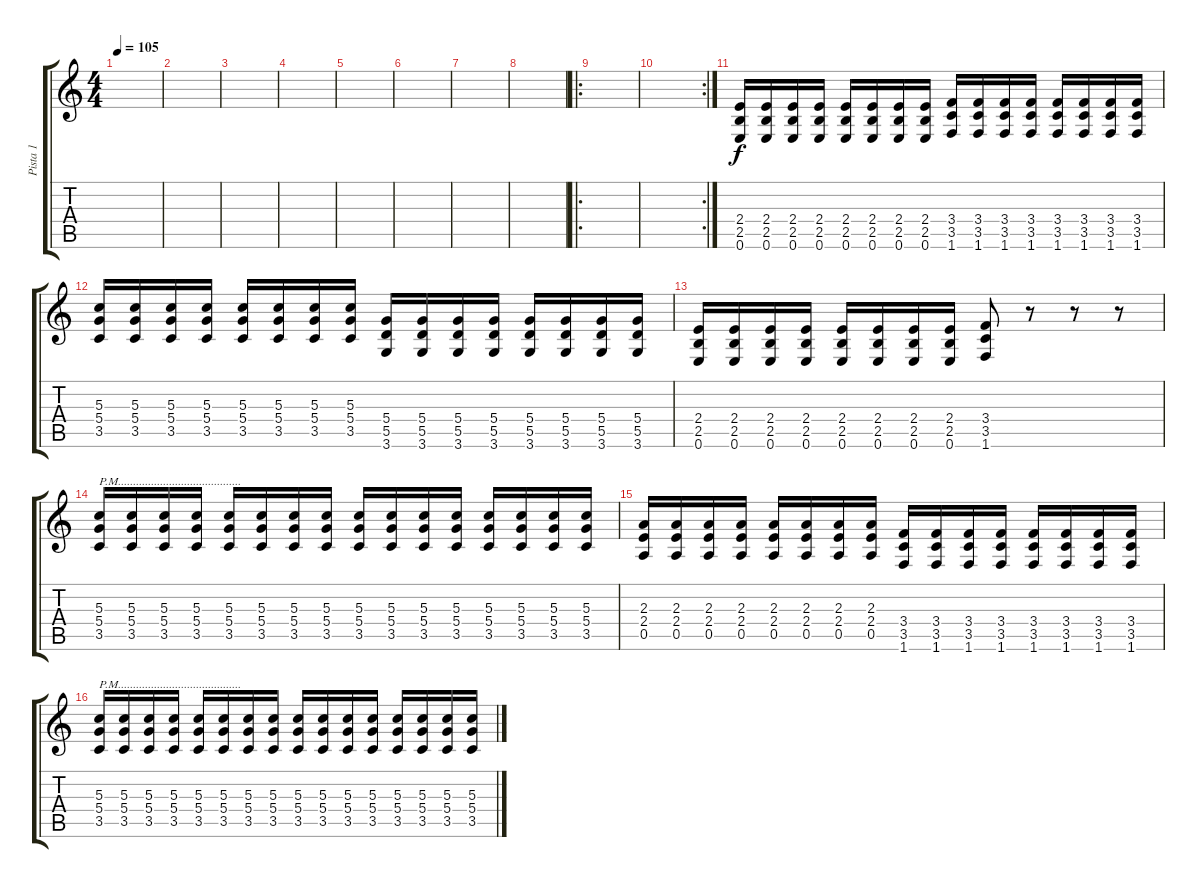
\track ("Pista 1" "Pista 1") {instrument electricguitarclean}
\staff {score tabs}
\tuning (E4 B3 G3 D3 A2 E2) {hide}
\ts (4 4)
\tempo 105
\clef g2
\ks c
|
|
|
|
|
|
|
|
\ro
|
\rc 2
|
(2.4 2.5 0.6).16 (2.4 2.5 0.6).16 (2.4 2.5 0.6).16 (2.4 2.5 0.6).16 (2.4 2.5 0.6).16 (2.4 2.5 0.6).16 (2.4 2.5 0.6).16 (2.4 2.5 0.6).16 (3.4 3.5 1.6).16 (3.4 3.5 1.6).16 (3.4 3.5 1.6).16 (3.4 3.5 1.6).16 (3.4 3.5 1.6).16 (3.4 3.5 1.6).16 (3.4 3.5 1.6).16 (3.4 3.5 1.6).16 |
(5.3 5.4 3.5).16 (5.3 5.4 3.5).16 (5.3 5.4 3.5).16 (5.3 5.4 3.5).16 (5.3 5.4 3.5).16 (5.3 5.4 3.5).16 (5.3 5.4 3.5).16 (5.3 5.4 3.5).16 (5.4 5.5 3.6).16 (5.4 5.5 3.6).16 (5.4 5.5 3.6).16 (5.4 5.5 3.6).16 (5.4 5.5 3.6).16 (5.4 5.5 3.6).16 (5.4 5.5 3.6).16 (5.4 5.5 3.6).16 |
(2.4 2.5 0.6).16 (2.4 2.5 0.6).16 (2.4 2.5 0.6).16 (2.4 2.5 0.6).16 (2.4 2.5 0.6).16 (2.4 2.5 0.6).16 (2.4 2.5 0.6).16 (2.4 2.5 0.6).16 (3.4 3.5 1.6).8 r.8 r.8 r.8 |
(5.3 5.4 3.5).16{txt "P.M........................................."} (5.3 5.4 3.5).16 (5.3 5.4 3.5).16 (5.3 5.4 3.5).16 (5.3 5.4 3.5).16 (5.3 5.4 3.5).16 (5.3 5.4 3.5).16 (5.3 5.4 3.5).16 (5.3 5.4 3.5).16 (5.3 5.4 3.5).16 (5.3 5.4 3.5).16 (5.3 5.4 3.5).16 (5.3 5.4 3.5).16 (5.3 5.4 3.5).16 (5.3 5.4 3.5).16 (5.3 5.4 3.5).16 |
(2.3 2.4 0.5).16 (2.3 2.4 0.5).16 (2.3 2.4 0.5).16 (2.3 2.4 0.5).16 (2.3 2.4 0.5).16 (2.3 2.4 0.5).16 (2.3 2.4 0.5).16 (2.3 2.4 0.5).16 (3.4 3.5 1.6).16 (3.4 3.5 1.6).16 (3.4 3.5 1.6).16 (3.4 3.5 1.6).16 (3.4 3.5 1.6).16 (3.4 3.5 1.6).16 (3.4 3.5 1.6).16 (3.4 3.5 1.6).16 |
(5.3 5.4 3.5).16{txt "P.M........................................."} (5.3 5.4 3.5).16 (5.3 5.4 3.5).16 (5.3 5.4 3.5).16 (5.3 5.4 3.5).16 (5.3 5.4 3.5).16 (5.3 5.4 3.5).16 (5.3 5.4 3.5).16 (5.3 5.4 3.5).16 (5.3 5.4 3.5).16 (5.3 5.4 3.5).16 (5.3 5.4 3.5).16 (5.3 5.4 3.5).16 (5.3 5.4 3.5).16 (5.3 5.4 3.5).16 (5.3 5.4 3.5).16
